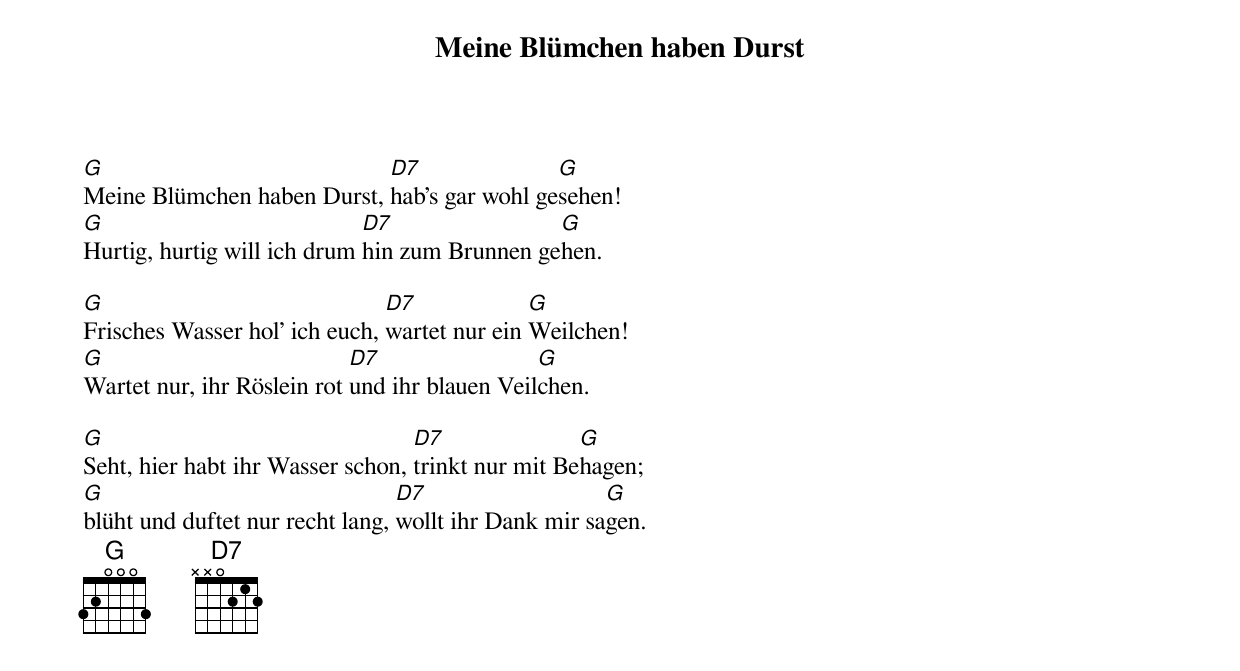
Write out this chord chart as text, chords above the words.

Meine Blümchen haben Durst

G                           D7               G
Meine Blümchen haben Durst, hab's gar wohl gesehen!
G                            D7                G
Hurtig, hurtig will ich drum hin zum Brunnen gehen.

G                              D7             G
Frisches Wasser hol' ich euch, wartet nur ein Weilchen!
G                           D7                 G
Wartet nur, ihr Röslein rot und ihr blauen Veilchen.

G                                 D7               G
Seht, hier habt ihr Wasser schon, trinkt nur mit Behagen;
G                                D7                   G
blüht und duftet nur recht lang, wollt ihr Dank mir sagen.
